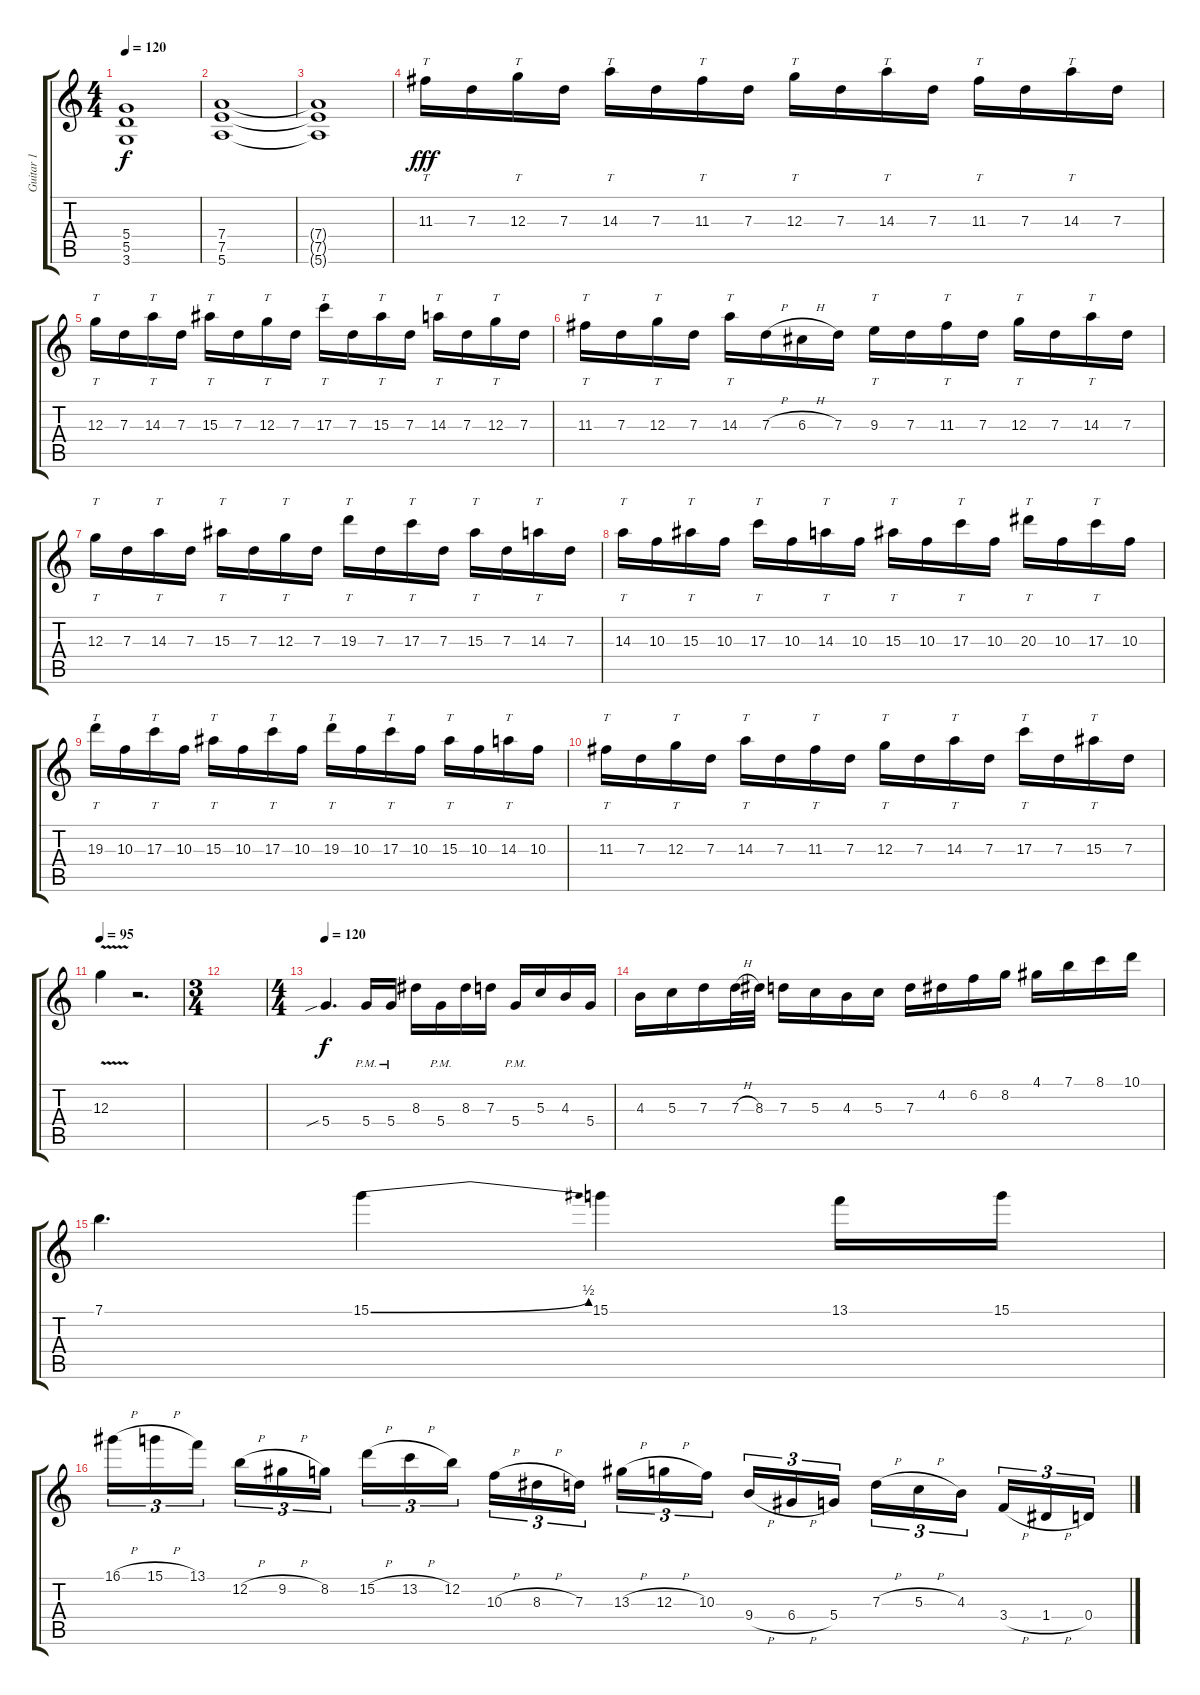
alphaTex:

\track ("Guitar 1" "Guitar 1") {instrument distortionguitar}
\staff {score tabs}
\tuning (E4 B3 G3 D3 A2 E2) {hide}
\ts (4 4)
\tempo 120
\clef g2
\ks c
(5.4 5.5 3.6).1{dy f} |
(7.4 7.5 5.6).1 |
(7.4{t} 7.5{t} 5.6{t}).1 |
11.3.16{tt dy fff volume 16 balance 8} 7.3.16 12.3.16{tt} 7.3.16 14.3.16{tt} 7.3.16 11.3.16{tt} 7.3.16 12.3.16{tt} 7.3.16 14.3.16{tt} 7.3.16 11.3.16{tt} 7.3.16 14.3.16{tt} 7.3.16 |
12.3.16{tt} 7.3.16 14.3.16{tt} 7.3.16 15.3.16{tt} 7.3.16 12.3.16{tt} 7.3.16 17.3.16{tt} 7.3.16 15.3.16{tt} 7.3.16 14.3.16{tt} 7.3.16 12.3.16{tt} 7.3.16 |
11.3.16{tt} 7.3.16 12.3.16{tt} 7.3.16 14.3.16{tt} 7.3{h}.16 6.3{h}.16 7.3.16 9.3.16{tt} 7.3.16 11.3.16{tt} 7.3.16 12.3.16{tt} 7.3.16 14.3.16{tt} 7.3.16 |
12.3.16{tt} 7.3.16 14.3.16{tt} 7.3.16 15.3.16{tt} 7.3.16 12.3.16{tt} 7.3.16 19.3.16{tt} 7.3.16 17.3.16{tt} 7.3.16 15.3.16{tt} 7.3.16 14.3.16{tt} 7.3.16 |
14.3.16{tt} 10.3.16 15.3.16{tt} 10.3.16 17.3.16{tt} 10.3.16 14.3.16{tt} 10.3.16 15.3.16{tt} 10.3.16 17.3.16{tt} 10.3.16 20.3.16{tt} 10.3.16 17.3.16{tt} 10.3.16 |
19.3.16{tt} 10.3.16 17.3.16{tt} 10.3.16 15.3.16{tt} 10.3.16 17.3.16{tt} 10.3.16 19.3.16{tt} 10.3.16 17.3.16{tt} 10.3.16 15.3.16{tt} 10.3.16 14.3.16{tt} 10.3.16 |
11.3.16{tt} 7.3.16 12.3.16{tt} 7.3.16 14.3.16{tt} 7.3.16 11.3.16{tt} 7.3.16 12.3.16{tt} 7.3.16 14.3.16{tt} 7.3.16 17.3.16{tt} 7.3.16 15.3.16{tt} 7.3.16 |
\tempo 95
12.3{v}.4 r.2{d} |
\ts (3 4)
|
\ts (4 4)
\tempo 120
5.4{sib}.4{d dy f} 5.4{pm}.16 5.4{pm}.16 8.3.16 5.4{pm}.16 8.3.16 7.3.16 5.4{pm}.16 5.3.16 4.3.16 5.4.16 |
4.3.16 5.3.16 7.3.16 7.3{h}.32 8.3.32 7.3.16 5.3.16 4.3.16 5.3.16 7.3.16 4.2.16 6.2.16 8.2.16 4.1.16 7.1.16 8.1.16 10.1.16 |
7.1.4{d} 15.1{be (bend 0 0 60 2)}.4 15.1.4 13.1.16 15.1.16 |
16.1{h}.16{tu (3 2)} 15.1{h}.16{tu (3 2)} 13.1.16{tu (3 2) beam splitsecondary} 12.2{h}.16{tu (3 2)} 9.2{h}.16{tu (3 2)} 8.2.16{tu (3 2)} 15.2{h}.16{tu (3 2)} 13.2{h}.16{tu (3 2)} 12.2.16{tu (3 2) beam splitsecondary} 10.3{h}.16{tu (3 2)} 8.3{h}.16{tu (3 2)} 7.3.16{tu (3 2)} 13.3{h}.16{tu (3 2)} 12.3{h}.16{tu (3 2)} 10.3.16{tu (3 2) beam splitsecondary} 9.4{h}.16{tu (3 2)} 6.4{h}.16{tu (3 2)} 5.4.16{tu (3 2)} 7.3{h}.16{tu (3 2)} 5.3{h}.16{tu (3 2)} 4.3.16{tu (3 2) beam splitsecondary} 3.4{h}.16{tu (3 2)} 1.4{h}.16{tu (3 2)} 0.4.16{tu (3 2)}
